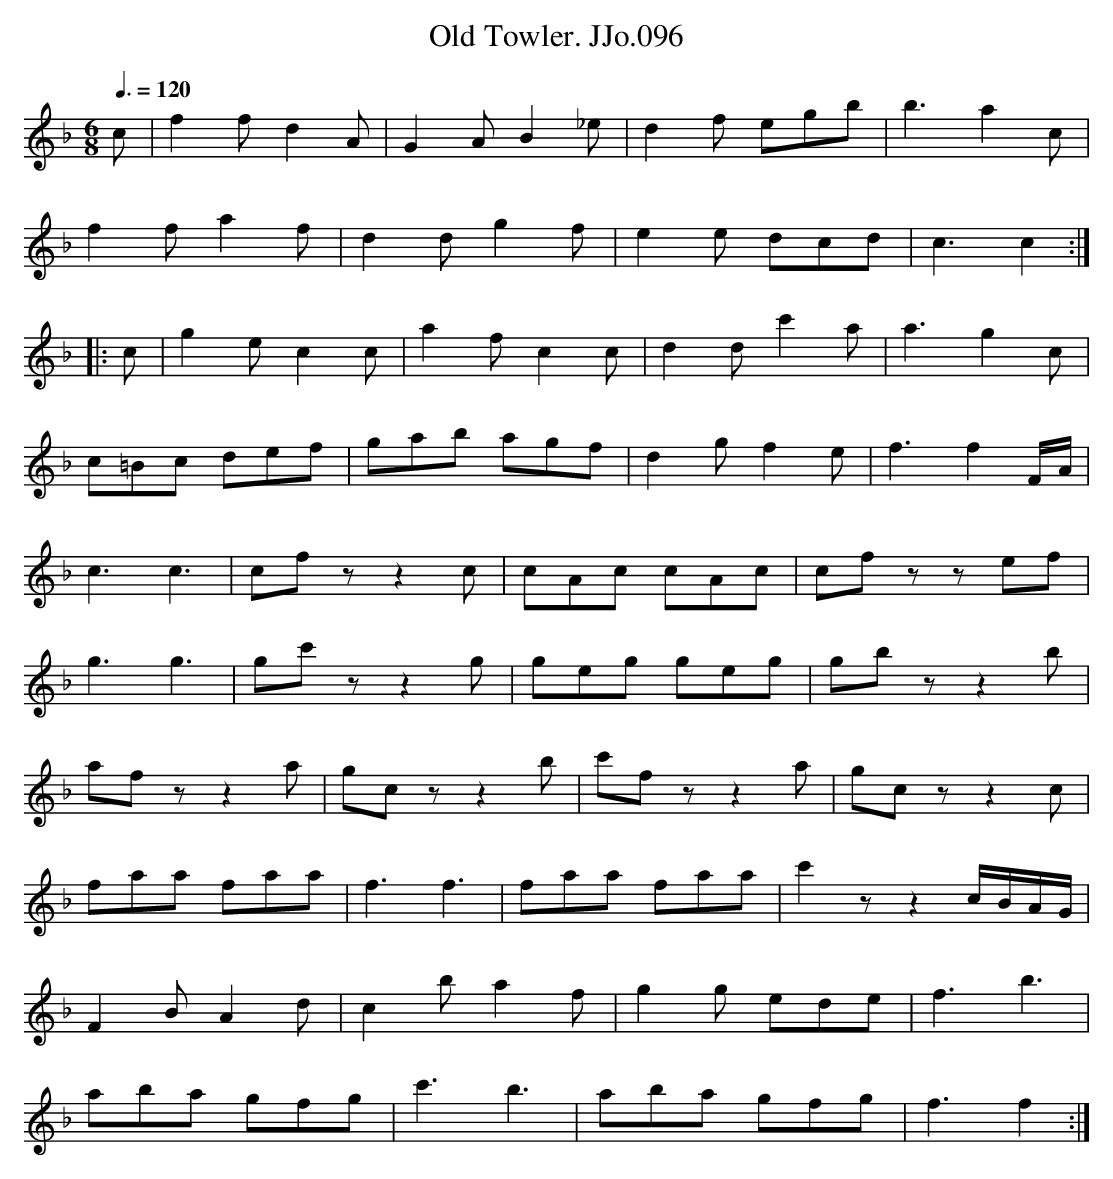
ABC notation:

X:1
T:Old Towler. JJo.096
M:6/8
L:1/8
Q:3/8=120
K:F
c|f2fd2A|G2AB2_e|d2f egb|b3a2c|
f2fa2f|d2dg2f|e2e dcd|c3c2:|
|:c|g2ec2c|a2f c2c|d2dc'2a|a3g2c|
c=Bc def|gab agf|d2gf2e|f3f2 F/A/|
c3c3|cfzz2c|cAc cAc|cfz zef|
g3g3|gc'zz2g|geg geg|gbz z2b|
afzz2a|gczz2b|c'fzz2a|gczz2c|
faa faa|f3f3|faa faa|c'2zz2c/B/A/G/|
F2BA2d|c2ba2f|g2g ede|f3b3|
aba gfg|c'3b3|aba gfg|f3f2:|
